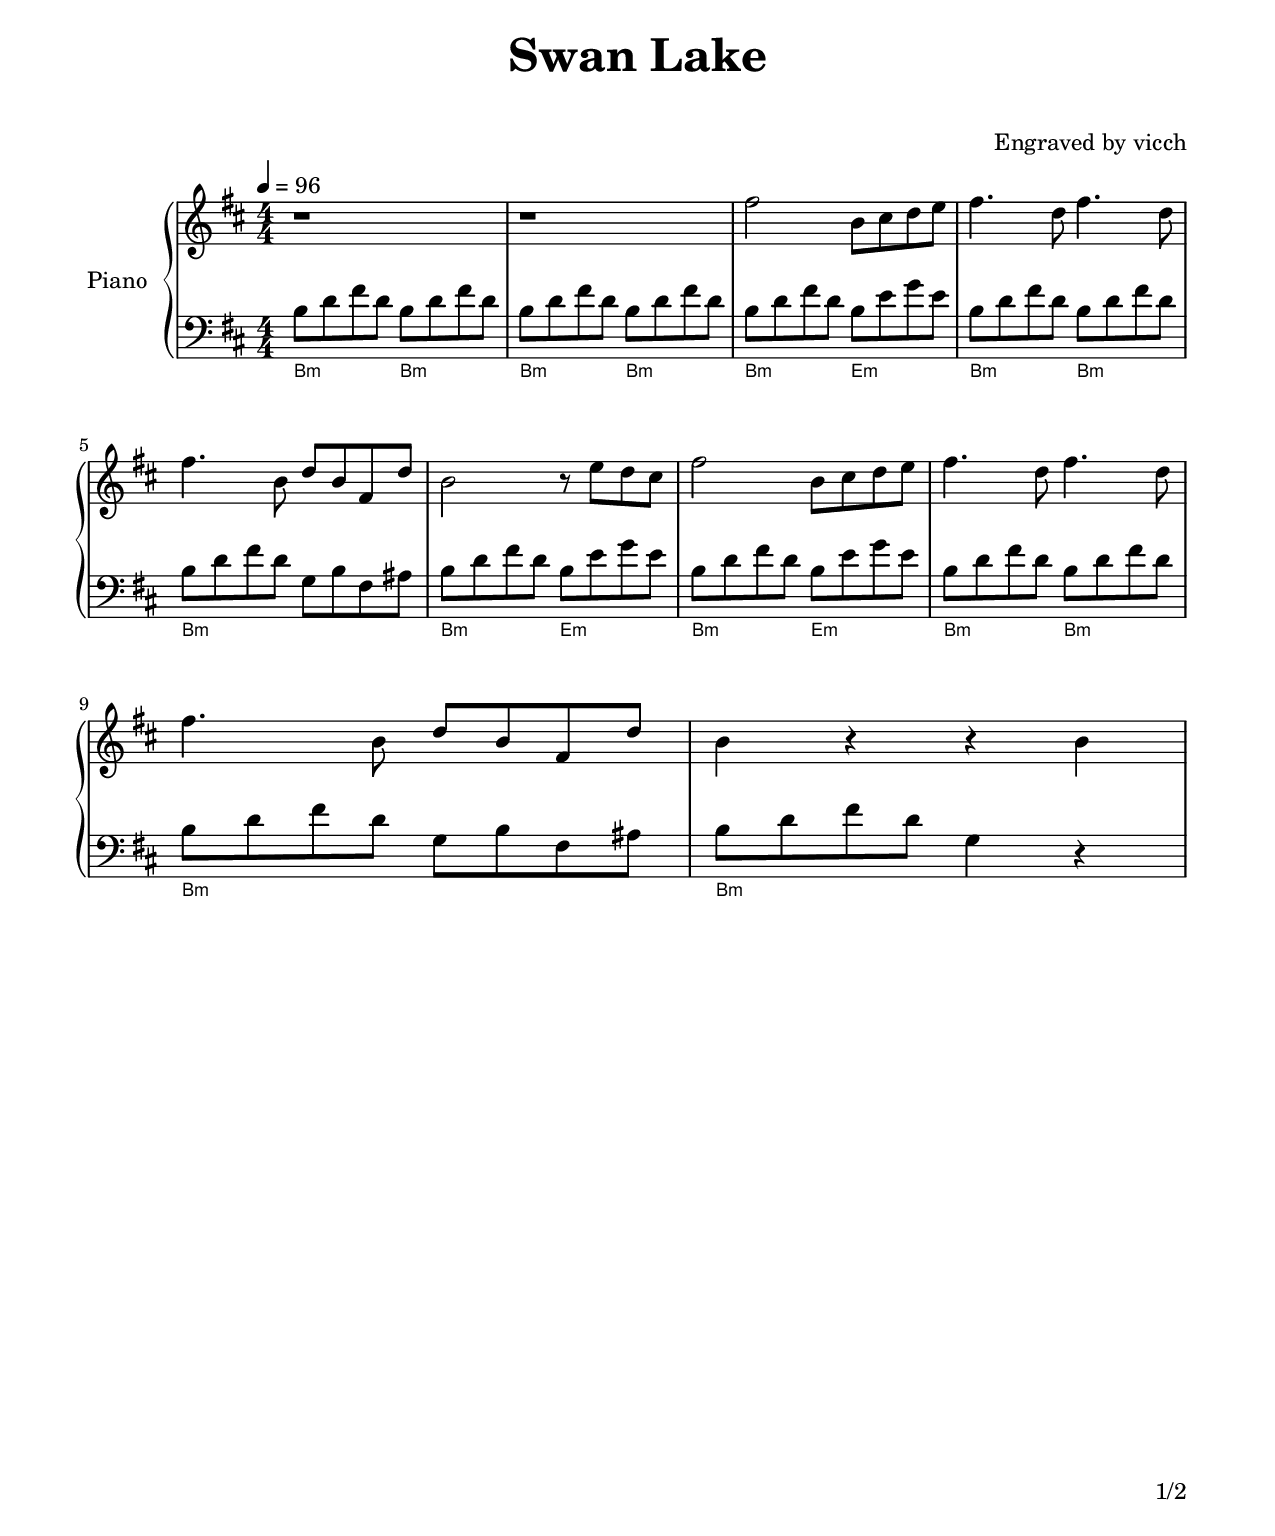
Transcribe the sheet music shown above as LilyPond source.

\version "2.24.3"

#(define title      "Swan Lake")
#(define title-font "")
#(define sequence   "MuseScore 30951925-5964065")
#(define total-page 2)

\include "../base.ly"

\markup \vspace #1.5

"B135" = { b8 d'8 fs'8 d'8 }

"E513" = { b8 e'8 g'8 e'8 }

\score {
  \new PianoStaff \with {
    instrumentName = "Piano"
  } <<
    \new Staff {
      \tempo 4 = 96
      \clef treble
      \key d \major
      \time 4/4
      
      r1                            | r1                        | fs''2 b'8 cs''8 d''8 e''8 | fs''4. d''8 fs''4. d''8 | \break
      fs''4. b'8 d''8 b'8 fs'8 d''8 | b'2    r8 e''8 d''8 cs''8 | fs''2 b'8 cs''8 d''8 e''8 | fs''4. d''8 fs''4. d''8 | \break
      fs''4. b'8 d''8 b'8 fs'8 d''8 | b'4 r4 r4      b'4        |
    }
    \new Staff {
      \clef bass
      \key d \major
      \time 4/4
      
      \"B135" \"B135"       | \"B135" \"B135" | \"B135" \"E513" | \"B135" \"B135" |
      \"B135" g8 b8 fs8 as8 | \"B135" \"E513" | \"B135" \"E513" | \"B135" \"B135" |
      \"B135" g8 b8 fs8 as8 | \"B135" g4 r4   |
    }
    \chords {
      b2:m b2:m | b2:m b2:m | b2:m e2:m | b2:m b2:m |
      b2:m r2   | b2:m e2:m | b2:m e2:m | b2:m b2:m |
      b2:m r2   | b2:m r2   |
    }
  >>
  \layout {}
  \midi {}
}
